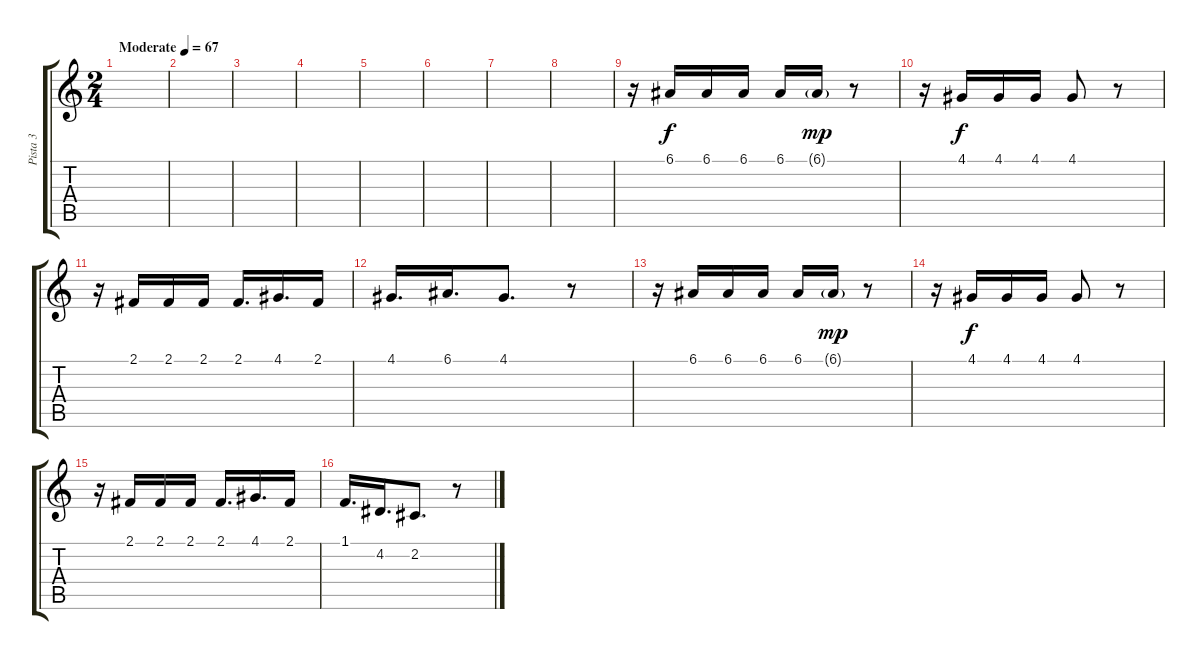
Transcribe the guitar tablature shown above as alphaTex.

\track ("Pista 3" "Pista 3") {mute instrument oboe}
\staff {score tabs}
\tuning (E4 B3 G3 D3 A2 E2) {hide}
\ts (2 4)
\tempo (67 "Moderate")
\clef g2
\ks c
|
|
|
|
|
|
|
|
r.16 6.1.16 6.1.16 6.1.16 6.1.16 6.1{g}.16{dy mp} r.8 |
r.16 4.1.16{dy f} 4.1.16 4.1.16 4.1.8 r.8 |
r.16 2.1.16 2.1.16 2.1.16 2.1.16{d} 4.1.16{d} 2.1.16 |
4.1.16{d} 6.1.16{d} 4.1.8{d} r.8 |
r.16 6.1.16 6.1.16 6.1.16 6.1.16 6.1{g}.16{dy mp} r.8 |
r.16 4.1.16{dy f} 4.1.16 4.1.16 4.1.8 r.8 |
r.16 2.1.16 2.1.16 2.1.16 2.1.16{d} 4.1.16{d} 2.1.16 |
1.1.16{d} 4.2.16{d} 2.2.8{d} r.8
